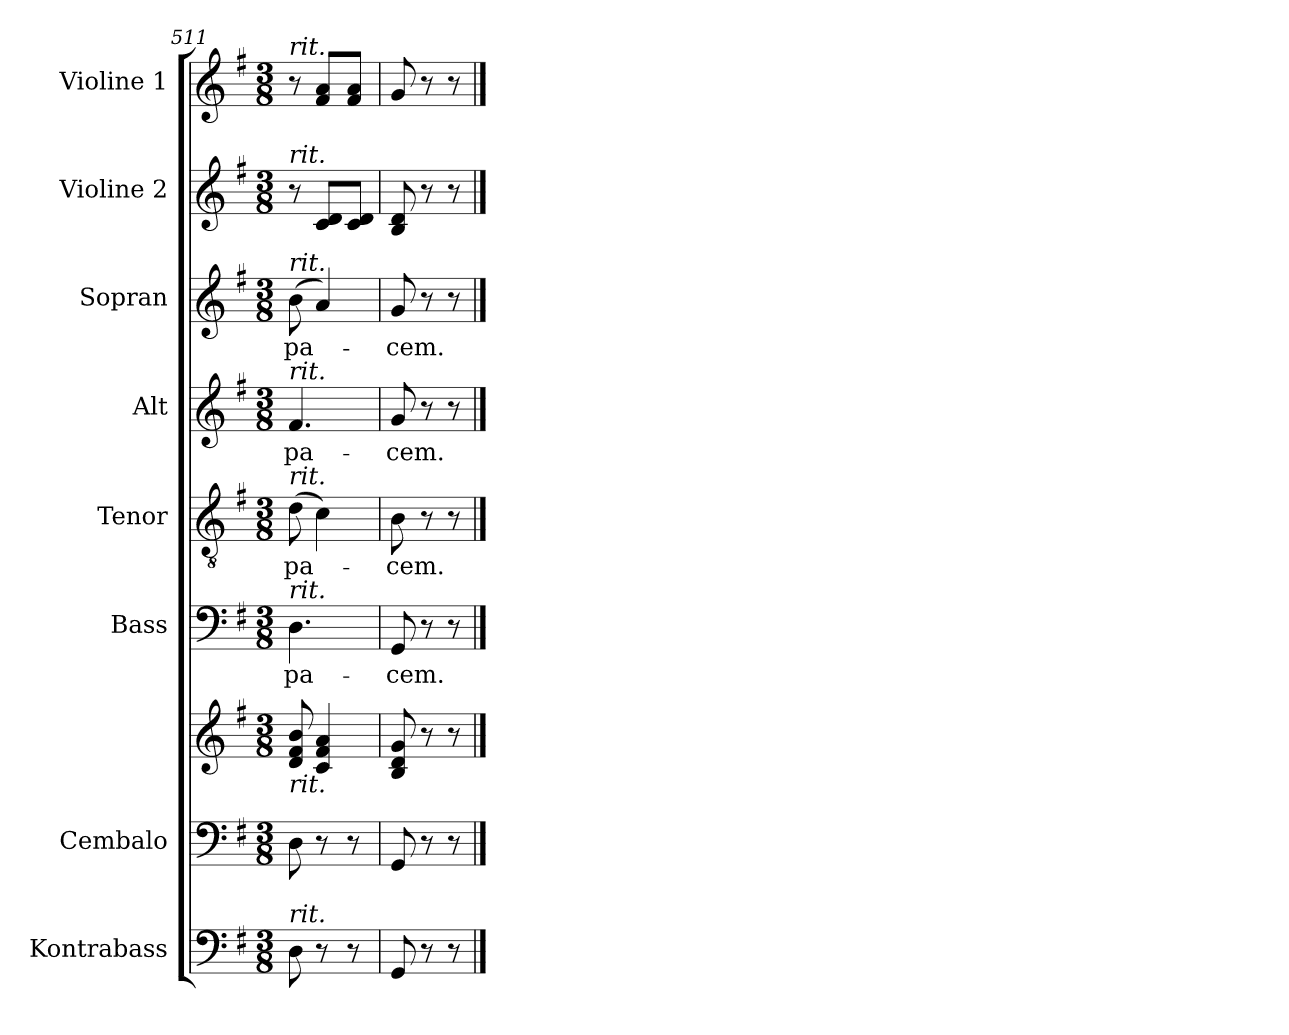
**kern	**kern	**kern	**kern	**text	**kern	**text	**kern	**text	**kern	**text	**kern	**kern
*part8	*part7	*part7	*part6	*part6	*part5	*part5	*part4	*part4	*part3	*part3	*part2	*part1
*staff9	*staff8	*staff7	*staff6	*staff6	*staff5	*staff5	*staff4	*staff4	*staff3	*staff3	*staff2	*staff1
*I"Kontrabass	*I"Cembalo	*	*I"Bass	*	*I"Tenor	*	*I"Alt	*	*I"Sopran	*	*I"Violine 2	*I"Violine 1
*I'Kb.	*I'Cemb.	*	*I'B.	*	*I'T.	*	*I'A.	*	*I'S.	*	*I'Vl. 2	*I'Vl. 1
*clefF4	*clefF4	*clefG2	*clefF4	*	*clefGv2	*	*clefG2	*	*clefG2	*	*clefG2	*clefG2
*ITrd7c12	*	*	*	*	*	*	*	*	*	*	*	*
*k[f#]	*k[f#]	*k[f#]	*k[f#]	*	*k[f#]	*	*k[f#]	*	*k[f#]	*	*k[f#]	*k[f#]
*G:	*G:	*G:	*G:	*	*G:	*	*G:	*	*G:	*	*G:	*G:
*M3/8	*M3/8	*M3/8	*M3/8	*	*M3/8	*	*M3/8	*	*M3/8	*	*M3/8	*M3/8
=511	=511	=511	=511	=511	=511	=511	=511	=511	=511	=511	=511	=511
!	!	!	!	!	!	!	!	!	!	!	!	!LO:TX:a:i:t=rit.
!	!	!	!	!	!	!	!	!	!	!	!LO:TX:a:i:t=rit.	!
!	!	!	!	!	!	!	!	!	!LO:TX:a:i:t=rit.	!	!	!
!	!	!	!	!	!	!	!LO:TX:a:i:t=rit.	!	!	!	!	!
!	!	!	!	!	!LO:TX:a:i:t=rit.	!	!	!	!	!	!	!
!	!	!	!LO:TX:a:i:t=rit.	!	!	!	!	!	!	!	!	!
!	!	!LO:TX:b:i:t=rit.	!	!	!	!	!	!	!	!	!	!
!LO:TX:a:i:t=rit.	!	!	!	!	!	!	!	!	!	!	!	!
!	!	!	!	!LO:LY:b	!	!LO:LY:b	!	!LO:LY:b	!	!LO:LY:b	!	!
8DD\	8D\	8d/ 8f#/ 8b/	4.D\	pa-	(>8d\	pa-	4.f#/	pa-	(>8b\	pa-	8r	8r
8r	8r	4c/ 4f#/ 4a/	.	.	4c\)	.	.	.	4a/)	.	8c/ 8d/L	8f#/ 8a/L
8r	8r	.	.	.	.	.	.	.	.	.	8c/ 8d/J	8f#/ 8a/J
=512	=512	=512	=512	=512	=512	=512	=512	=512	=512	=512	=512	=512
!	!	!	!	!LO:LY:b	!	!LO:LY:b	!	!LO:LY:b	!	!LO:LY:b	!	!
8GGG/	8GG/	8B/ 8d/ 8g/	8GG/	-cem.	8B\	-cem.	8g/	-cem.	8g/	-cem.	8B/ 8d/	8g/
8r	8r	8r	8r	.	8r	.	8r	.	8r	.	8r	8r
8r	8r	8r	8r	.	8r	.	8r	.	8r	.	8r	8r
==	==	==	==	==	==	==	==	==	==	==	==	==
*-	*-	*-	*-	*-	*-	*-	*-	*-	*-	*-	*-	*-
